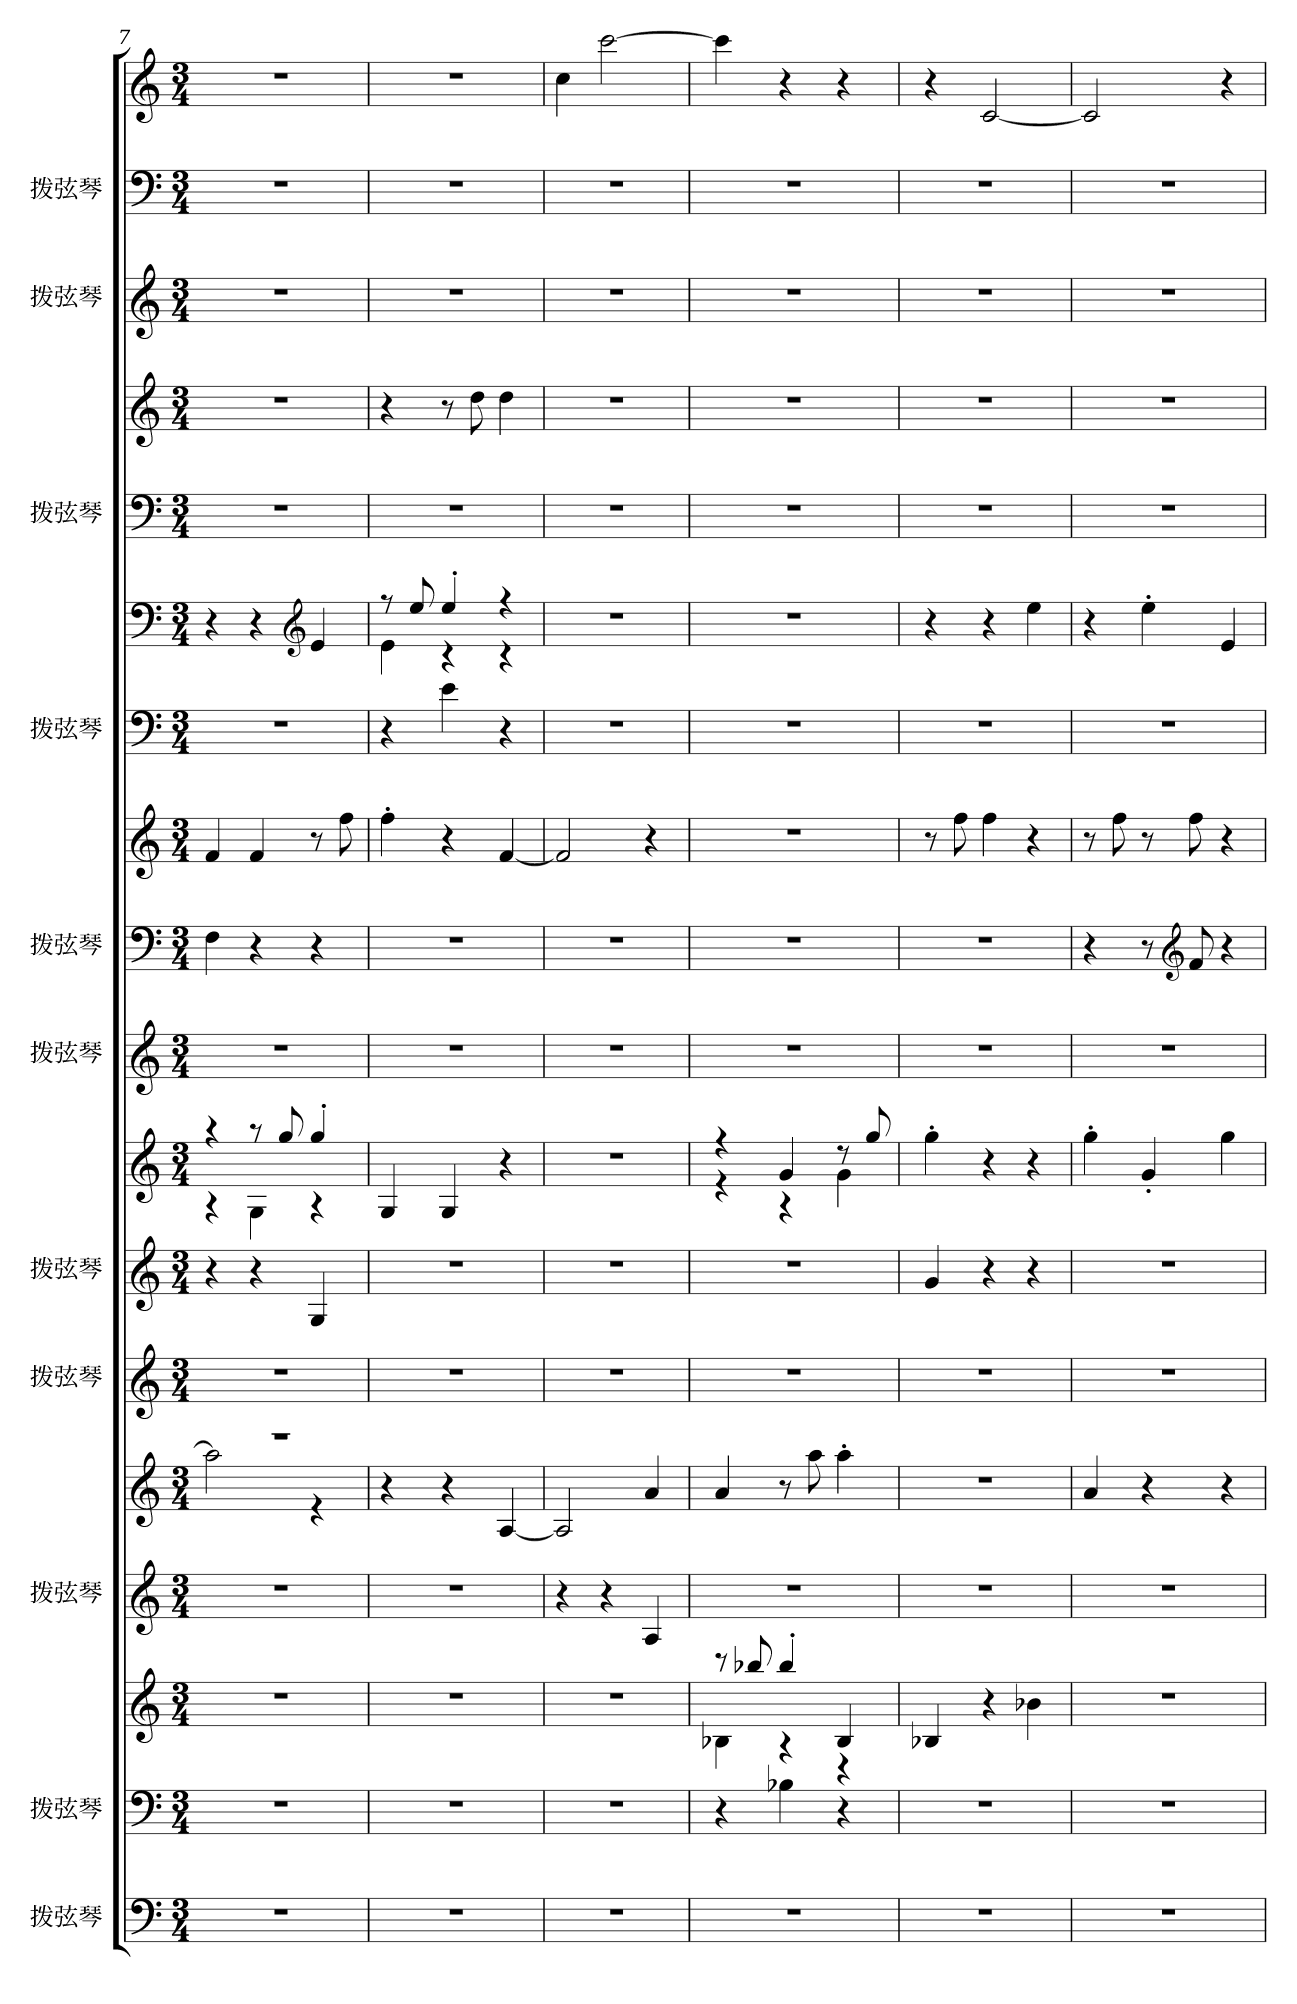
**kern	**kern	**kern	**kern	**kern	**kern	**kern	**kern	**kern	**kern	**kern	**kern	**kern	**kern	**kern	**kern	**kern	**kern
*part11	*part10	*part10	*part9	*part9	*part8	*part7	*part7	*part6	*part5	*part5	*part4	*part4	*part3	*part3	*part2	*part1	*part1
*staff18	*staff17	*staff16	*staff15	*staff14	*staff13	*staff12	*staff11	*staff10	*staff9	*staff8	*staff7	*staff6	*staff5	*staff4	*staff3	*staff2	*staff1
*I"拨弦琴	*I"拨弦琴	*	*I"拨弦琴	*	*I"拨弦琴	*I"拨弦琴	*	*I"拨弦琴	*I"拨弦琴	*	*I"拨弦琴	*	*I"拨弦琴	*	*I"拨弦琴	*I"拨弦琴	*
!!LO:PB:g=z
*clefF4	*clefF4	*clefG2	*clefG2	*clefG2	*clefG2	*clefG2	*clefG2	*clefG2	*clefF4	*clefG2	*clefF4	*clefF4	*clefF4	*clefG2	*clefG2	*clefF4	*clefG2
*k[]	*k[]	*k[]	*k[]	*k[]	*k[]	*k[]	*k[]	*k[]	*k[]	*k[]	*k[]	*k[]	*k[]	*k[]	*k[]	*k[]	*k[]
*M3/4	*M3/4	*M3/4	*M3/4	*M3/4	*M3/4	*M3/4	*M3/4	*M3/4	*M3/4	*M3/4	*M3/4	*M3/4	*M3/4	*M3/4	*M3/4	*M3/4	*M3/4
=7	=7	=7	=7	=7	=7	=7	=7	=7	=7	=7	=7	=7	=7	=7	=7	=7	=7
*	*	*	*	*^	*	*	*^	*	*	*	*	*	*	*	*	*	*
2.r	2.r	2.r	2.r	2.r	2aa\]	2.r	4r	4r	4r	2.r	4F\	4f/	2.r	4r	2.r	2.r	2.r	2.r	2.r
.	.	.	.	.	.	.	4r	8r	4G\	.	4r	4f/	.	4r	.	.	.	.	.
.	.	.	.	.	.	.	.	8gg/	.	.	.	.	.	.	.	.	.	.	.
*	*	*	*	*	*	*	*	*	*	*	*	*	*	*clefG2	*	*	*	*	*
.	.	.	.	.	4r	.	4G/	4gg'/	4r	.	4r	8r	.	4e/	.	.	.	.	.
.	.	.	.	.	.	.	.	.	.	.	.	8ff\	.	.	.	.	.	.	.
*	*	*	*	*v	*v	*	*	*v	*v	*	*	*	*	*	*	*	*	*	*
=8	=8	=8	=8	=8	=8	=8	=8	=8	=8	=8	=8	=8	=8	=8	=8	=8	=8
*	*	*	*	*	*	*	*	*	*	*	*	*^	*	*	*	*	*
2.r	2.r	2.r	2.r	4r	2.r	2.r	4G/	2.r	2.r	4ff'\	4r	8r	4e\	2.r	4r	2.r	2.r	2.r
.	.	.	.	.	.	.	.	.	.	.	.	8ee/	.	.	.	.	.	.
.	.	.	.	4r	.	.	4G/	.	.	4r	4e\	4ee'/	4r	.	8r	.	.	.
.	.	.	.	.	.	.	.	.	.	.	.	.	.	.	8dd\	.	.	.
.	.	.	.	[4A/	.	.	4r	.	.	[4f/	4r	4r	4r	.	4dd\	.	.	.
*	*	*	*	*	*	*	*	*	*	*	*	*v	*v	*	*	*	*	*
=9	=9	=9	=9	=9	=9	=9	=9	=9	=9	=9	=9	=9	=9	=9	=9	=9	=9
2.r	2.r	2.r	4r	2A/]	2.r	2.r	2.r	2.r	2.r	2f/]	2.r	2.r	2.r	2.r	2.r	2.r	4cc\
.	.	.	4r	.	.	.	.	.	.	.	.	.	.	.	.	.	[2ccc\
.	.	.	4A/	4a/	.	.	.	.	.	4r	.	.	.	.	.	.	.
=10	=10	=10	=10	=10	=10	=10	=10	=10	=10	=10	=10	=10	=10	=10	=10	=10	=10
*	*	*^	*	*	*	*	*^	*	*	*	*	*	*	*	*	*	*
2.r	4r	8r	4B-X\	2.r	4a/	2.r	2.r	4r	4r	2.r	2.r	2.r	2.r	2.r	2.r	2.r	2.r	2.r	4ccc\]
.	.	8bb-X/	.	.	.	.	.	.	.	.	.	.	.	.	.	.	.	.	.
.	4B-X\	4bb-'/	4r	.	8r	.	.	4g/	4r	.	.	.	.	.	.	.	.	.	4r
.	.	.	.	.	8aa\	.	.	.	.	.	.	.	.	.	.	.	.	.	.
.	4r	4B-/	4r	.	4aa'\	.	.	8r	4g\	.	.	.	.	.	.	.	.	.	4r
.	.	.	.	.	.	.	.	8gg/	.	.	.	.	.	.	.	.	.	.	.
*	*	*v	*v	*	*	*	*	*v	*v	*	*	*	*	*	*	*	*	*	*
=11	=11	=11	=11	=11	=11	=11	=11	=11	=11	=11	=11	=11	=11	=11	=11	=11	=11
2.r	2.r	4B-X/	2.r	2.r	2.r	4g/	4gg'\	2.r	2.r	8r	2.r	4r	2.r	2.r	2.r	2.r	4r
.	.	.	.	.	.	.	.	.	.	8ff\	.	.	.	.	.	.	.
.	.	4r	.	.	.	4r	4r	.	.	4ff\	.	4r	.	.	.	.	[2c/
.	.	4b-X\	.	.	.	4r	4r	.	.	4r	.	4ee\	.	.	.	.	.
=12	=12	=12	=12	=12	=12	=12	=12	=12	=12	=12	=12	=12	=12	=12	=12	=12	=12
2.r	2.r	2.r	2.r	4a/	2.r	2.r	4gg'\	2.r	4r	8r	2.r	4r	2.r	2.r	2.r	2.r	2c/]
.	.	.	.	.	.	.	.	.	.	8ff\	.	.	.	.	.	.	.
.	.	.	.	4r	.	.	4g'/	.	8r	8r	.	4ee'\	.	.	.	.	.
*	*	*	*	*	*	*	*	*	*clefG2	*	*	*	*	*	*	*	*
.	.	.	.	.	.	.	.	.	8f/	8ff\	.	.	.	.	.	.	.
.	.	.	.	4r	.	.	4gg\	.	4r	4r	.	4e/	.	.	.	.	4r
=	=	=	=	=	=	=	=	=	=	=	=	=	=	=	=	=	=
*-	*-	*-	*-	*-	*-	*-	*-	*-	*-	*-	*-	*-	*-	*-	*-	*-	*-
